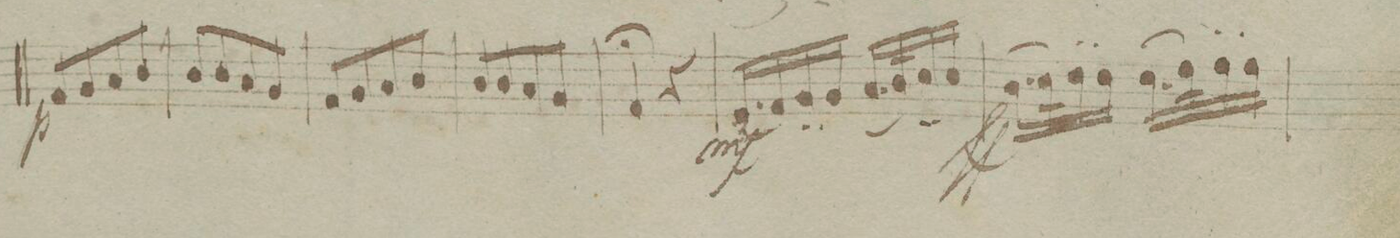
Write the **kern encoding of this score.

**kern	**dynam
*I"Violin 2do	*
*clefG2	*
*k[b-e-a-]	*
*M2/4	*
8f/L	p
8g/	.
8a-/	.
8b-/J	.
=14	=14
8b-/L	.
8b-/	.
8a-/	.
8g/J	.
=15	=15
8f/L	.
8g/	.
8a-/	.
8b-/J	.
=16	=16
8b-/L	.
8b-/	.
8a-/	.
8g/J	.
=17	=17
4f;/	.
4r	.
=18	=18
(16.e-/LL	mf
32f/K)	.
16g'/	.
16g'/JJ	.
(16.a-/LL	.
32b-/K)	.
16cc'/	.
16cc'/JJ	.
=19	=19
(16.b-\LL	ff
32cc\K)	.
16dd'\	.
16dd'\JJ	.
(16.dd\LL	.
32ee-\K)	.
16ff'\	.
16ff'\JJ	.
=20	=20
*-	*-
